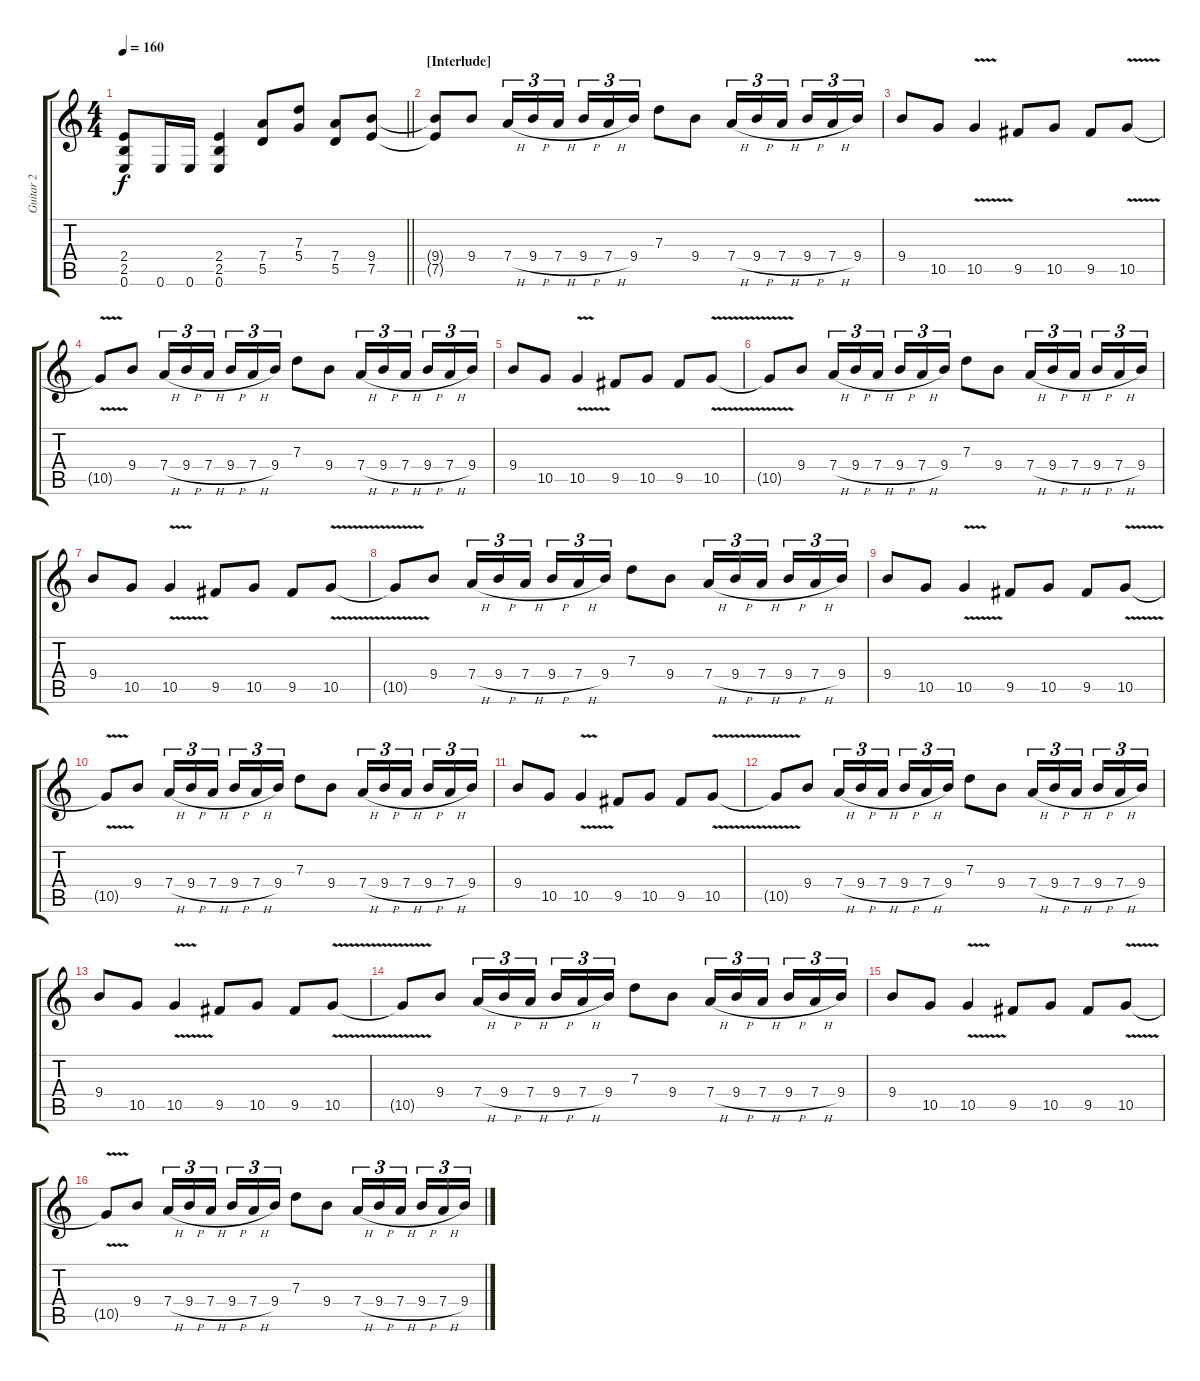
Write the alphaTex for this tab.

\track ("Guitar 2" "Guitar 2") {instrument distortionguitar}
\staff {score tabs}
\tuning (E4 B3 G3 D3 A2 E2) {hide}
\ts (4 4)
\tempo 160
\clef g2
\barLineRight lightlight
\ks c
(2.4 2.5 0.6).8{dy f} 0.6.16 0.6.16 (2.4 2.5 0.6).4 (7.4 5.5).8 (7.3 5.4).8 (7.4 5.5).8 (9.4 7.5).8 |
\section ("" "[Interlude]")
(9.4{t} 7.5{t}).8 9.4.8 7.4{h}.16{tu (3 2)} 9.4{h}.16{tu (3 2)} 7.4{h}.16{tu (3 2)} 9.4{h}.16{tu (3 2)} 7.4{h}.16{tu (3 2)} 9.4.16{tu (3 2)} 7.3.8 9.4.8 7.4{h}.16{tu (3 2)} 9.4{h}.16{tu (3 2)} 7.4{h}.16{tu (3 2)} 9.4{h}.16{tu (3 2)} 7.4{h}.16{tu (3 2)} 9.4.16{tu (3 2)} |
9.4.8 10.5.8 10.5{v}.4 9.5.8 10.5.8 9.5.8 10.5{v}.8 |
10.5{t}.8 9.4.8 7.4{h}.16{tu (3 2)} 9.4{h}.16{tu (3 2)} 7.4{h}.16{tu (3 2)} 9.4{h}.16{tu (3 2)} 7.4{h}.16{tu (3 2)} 9.4.16{tu (3 2)} 7.3.8 9.4.8 7.4{h}.16{tu (3 2)} 9.4{h}.16{tu (3 2)} 7.4{h}.16{tu (3 2)} 9.4{h}.16{tu (3 2)} 7.4{h}.16{tu (3 2)} 9.4.16{tu (3 2)} |
9.4.8 10.5.8 10.5{v}.4 9.5.8 10.5.8 9.5.8 10.5{v}.8 |
10.5{t}.8 9.4.8 7.4{h}.16{tu (3 2)} 9.4{h}.16{tu (3 2)} 7.4{h}.16{tu (3 2)} 9.4{h}.16{tu (3 2)} 7.4{h}.16{tu (3 2)} 9.4.16{tu (3 2)} 7.3.8 9.4.8 7.4{h}.16{tu (3 2)} 9.4{h}.16{tu (3 2)} 7.4{h}.16{tu (3 2)} 9.4{h}.16{tu (3 2)} 7.4{h}.16{tu (3 2)} 9.4.16{tu (3 2)} |
9.4.8 10.5.8 10.5{v}.4 9.5.8 10.5.8 9.5.8 10.5{v}.8 |
10.5{t}.8 9.4.8 7.4{h}.16{tu (3 2)} 9.4{h}.16{tu (3 2)} 7.4{h}.16{tu (3 2)} 9.4{h}.16{tu (3 2)} 7.4{h}.16{tu (3 2)} 9.4.16{tu (3 2)} 7.3.8 9.4.8 7.4{h}.16{tu (3 2)} 9.4{h}.16{tu (3 2)} 7.4{h}.16{tu (3 2)} 9.4{h}.16{tu (3 2)} 7.4{h}.16{tu (3 2)} 9.4.16{tu (3 2)} |
9.4.8 10.5.8 10.5{v}.4 9.5.8 10.5.8 9.5.8 10.5{v}.8 |
10.5{t}.8 9.4.8 7.4{h}.16{tu (3 2)} 9.4{h}.16{tu (3 2)} 7.4{h}.16{tu (3 2)} 9.4{h}.16{tu (3 2)} 7.4{h}.16{tu (3 2)} 9.4.16{tu (3 2)} 7.3.8 9.4.8 7.4{h}.16{tu (3 2)} 9.4{h}.16{tu (3 2)} 7.4{h}.16{tu (3 2)} 9.4{h}.16{tu (3 2)} 7.4{h}.16{tu (3 2)} 9.4.16{tu (3 2)} |
9.4.8 10.5.8 10.5{v}.4 9.5.8 10.5.8 9.5.8 10.5{v}.8 |
10.5{t}.8 9.4.8 7.4{h}.16{tu (3 2)} 9.4{h}.16{tu (3 2)} 7.4{h}.16{tu (3 2)} 9.4{h}.16{tu (3 2)} 7.4{h}.16{tu (3 2)} 9.4.16{tu (3 2)} 7.3.8 9.4.8 7.4{h}.16{tu (3 2)} 9.4{h}.16{tu (3 2)} 7.4{h}.16{tu (3 2)} 9.4{h}.16{tu (3 2)} 7.4{h}.16{tu (3 2)} 9.4.16{tu (3 2)} |
9.4.8 10.5.8 10.5{v}.4 9.5.8 10.5.8 9.5.8 10.5{v}.8 |
10.5{t}.8 9.4.8 7.4{h}.16{tu (3 2)} 9.4{h}.16{tu (3 2)} 7.4{h}.16{tu (3 2)} 9.4{h}.16{tu (3 2)} 7.4{h}.16{tu (3 2)} 9.4.16{tu (3 2)} 7.3.8 9.4.8 7.4{h}.16{tu (3 2)} 9.4{h}.16{tu (3 2)} 7.4{h}.16{tu (3 2)} 9.4{h}.16{tu (3 2)} 7.4{h}.16{tu (3 2)} 9.4.16{tu (3 2)} |
9.4.8 10.5.8 10.5{v}.4 9.5.8 10.5.8 9.5.8 10.5{v}.8 |
10.5{t}.8 9.4.8 7.4{h}.16{tu (3 2)} 9.4{h}.16{tu (3 2)} 7.4{h}.16{tu (3 2)} 9.4{h}.16{tu (3 2)} 7.4{h}.16{tu (3 2)} 9.4.16{tu (3 2)} 7.3.8 9.4.8 7.4{h}.16{tu (3 2)} 9.4{h}.16{tu (3 2)} 7.4{h}.16{tu (3 2)} 9.4{h}.16{tu (3 2)} 7.4{h}.16{tu (3 2)} 9.4.16{tu (3 2)}
